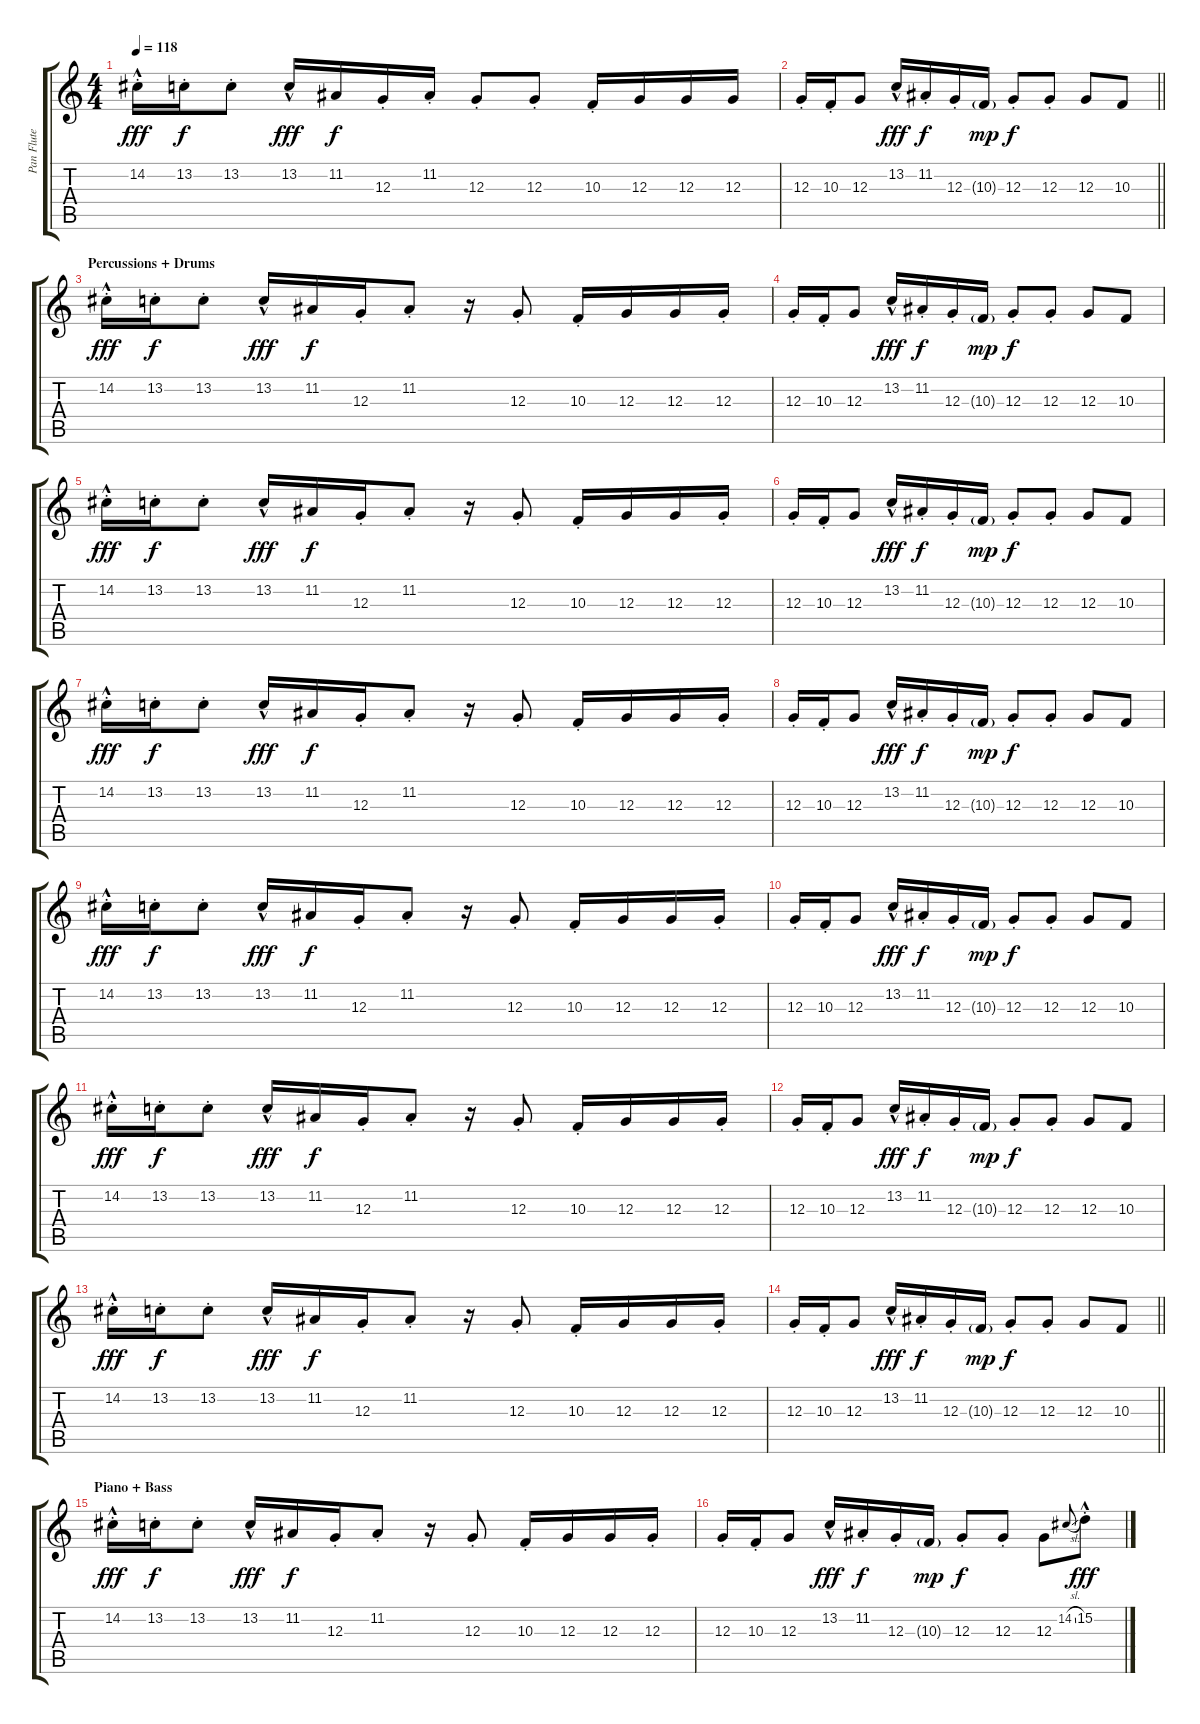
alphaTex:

\track ("Pan Flute" "Pan Flute") {instrument panflute}
\staff {score tabs}
\tuning (E4 B3 G3 D3 A2 E2) {hide}
\ts (4 4)
\tempo 118
\clef g2
\ks c
14.2{hac st}.16{dy fff} 13.2{st}.16{dy f} 13.2{st}.8 13.2{hac}.16{dy fff} 11.2.16{dy f} 12.3{st}.16 11.2{st}.16 12.3{st}.8 12.3{st}.8 10.3{st}.16 12.3.16 12.3.16 12.3.16 |
\barLineRight lightlight
12.3{st}.16 10.3{st}.16 12.3.8 13.2{hac}.16{dy fff} 11.2{st}.16{dy f} 12.3{st}.16 10.3{g}.16{dy mp} 12.3{st}.8{dy f} 12.3{st}.8 12.3.8 10.3.8 |
\section ("" "Percussions + Drums")
14.2{hac st}.16{dy fff} 13.2{st}.16{dy f} 13.2{st}.8 13.2{hac}.16{dy fff} 11.2.16{dy f} 12.3{st}.16 11.2{st}.8 r.16 12.3{st}.8 10.3{st}.16 12.3.16 12.3.16 12.3{st}.16 |
12.3{st}.16 10.3{st}.16 12.3.8 13.2{hac}.16{dy fff} 11.2{st}.16{dy f} 12.3{st}.16 10.3{g}.16{dy mp} 12.3{st}.8{dy f} 12.3{st}.8 12.3.8 10.3.8 |
14.2{hac st}.16{dy fff} 13.2{st}.16{dy f} 13.2{st}.8 13.2{hac}.16{dy fff} 11.2.16{dy f} 12.3{st}.16 11.2{st}.8 r.16 12.3{st}.8 10.3{st}.16 12.3.16 12.3.16 12.3{st}.16 |
12.3{st}.16 10.3{st}.16 12.3.8 13.2{hac}.16{dy fff} 11.2{st}.16{dy f} 12.3{st}.16 10.3{g}.16{dy mp} 12.3{st}.8{dy f} 12.3{st}.8 12.3.8 10.3.8 |
14.2{hac st}.16{dy fff} 13.2{st}.16{dy f} 13.2{st}.8 13.2{hac}.16{dy fff} 11.2.16{dy f} 12.3{st}.16 11.2{st}.8 r.16 12.3{st}.8 10.3{st}.16 12.3.16 12.3.16 12.3{st}.16 |
12.3{st}.16 10.3{st}.16 12.3.8 13.2{hac}.16{dy fff} 11.2{st}.16{dy f} 12.3{st}.16 10.3{g}.16{dy mp} 12.3{st}.8{dy f} 12.3{st}.8 12.3.8 10.3.8 |
14.2{hac st}.16{dy fff} 13.2{st}.16{dy f} 13.2{st}.8 13.2{hac}.16{dy fff} 11.2.16{dy f} 12.3{st}.16 11.2{st}.8 r.16 12.3{st}.8 10.3{st}.16 12.3.16 12.3.16 12.3{st}.16 |
12.3{st}.16 10.3{st}.16 12.3.8 13.2{hac}.16{dy fff} 11.2{st}.16{dy f} 12.3{st}.16 10.3{g}.16{dy mp} 12.3{st}.8{dy f} 12.3{st}.8 12.3.8 10.3.8 |
14.2{hac st}.16{dy fff} 13.2{st}.16{dy f} 13.2{st}.8 13.2{hac}.16{dy fff} 11.2.16{dy f} 12.3{st}.16 11.2{st}.8 r.16 12.3{st}.8 10.3{st}.16 12.3.16 12.3.16 12.3{st}.16 |
12.3{st}.16 10.3{st}.16 12.3.8 13.2{hac}.16{dy fff} 11.2{st}.16{dy f} 12.3{st}.16 10.3{g}.16{dy mp} 12.3{st}.8{dy f} 12.3{st}.8 12.3.8 10.3.8 |
14.2{hac st}.16{dy fff} 13.2{st}.16{dy f} 13.2{st}.8 13.2{hac}.16{dy fff} 11.2.16{dy f} 12.3{st}.16 11.2{st}.8 r.16 12.3{st}.8 10.3{st}.16 12.3.16 12.3.16 12.3{st}.16 |
\barLineRight lightlight
12.3{st}.16 10.3{st}.16 12.3.8 13.2{hac}.16{dy fff} 11.2{st}.16{dy f} 12.3{st}.16 10.3{g}.16{dy mp} 12.3{st}.8{dy f} 12.3{st}.8 12.3.8 10.3.8 |
\section ("" "Piano + Bass")
14.2{hac st}.16{dy fff} 13.2{st}.16{dy f} 13.2{st}.8 13.2{hac}.16{dy fff} 11.2.16{dy f} 12.3{st}.16 11.2{st}.8 r.16 12.3{st}.8 10.3{st}.16 12.3.16 12.3.16 12.3{st}.16 |
12.3{st}.16 10.3{st}.16 12.3.8 13.2{hac}.16{dy fff} 11.2{st}.16{dy f} 12.3{st}.16 10.3{g}.16{dy mp} 12.3{st}.8{dy f} 12.3{st}.8 12.3.8 14.2{sl}.8{gr onbeat} 15.2{hac st}.8{dy fff}
